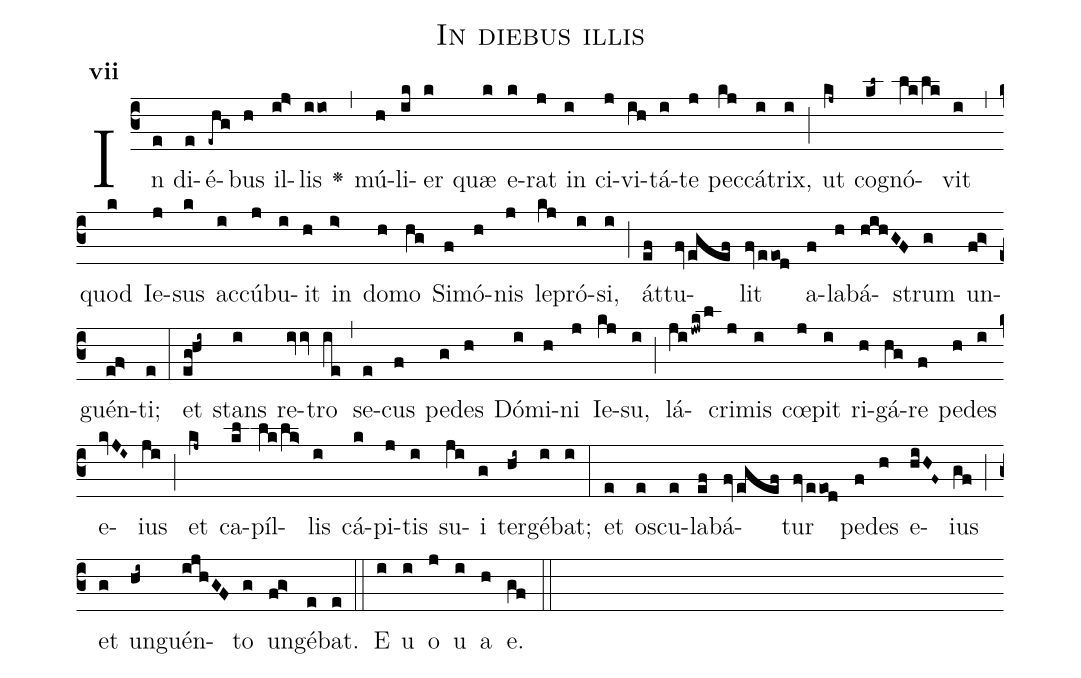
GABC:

name:In diebus illis;
office-part:Antiphona;
mode:7;
%%
initial-style: 1;
name: In diebus illis;
book: Antiphonae & Responsoria/Tomus IV, p. 138;
occasion: Dominica XI per Annum;
office-part: Laudes Ant Bc;
annotation: 7a;
centering-scheme: english;
font: OFLSortsMillGoudy;
height: 11;
width: 4.5;
%%
(c3)In(e) di(e)é(-ehg)bus(h) il(ij>)lis(iio) <v>\greheightstar</v>(,) mú(h)li(ik)er(k) quæ(k) e(k)rat(j) in(i) ci(j)vi(ih)tá(i)te(j) pec(kj)cá(i)trix,(i) (;) ut(kj~) co(kl~)gnó(lk/lk)vit(i) (,) quod(k) Ie(j)sus(k) ac(i)cú(j)bu(i)it(h) in(i>) do(h)mo(hg) Si(f)mó(h)nis(j) le(kj)pró(i)si,(i) (;) át(ef)tu(fv/egef)lit(fveeod) a(f)la(h)bá(hihGF)strum(g) un(fg>)guén(ef>)ti;(e) (:) et(eg!hi~) stans(i) re(ivv)tro(ie) (,) se(e)cus(f) pe(g)des(h) Dó(i)mi(h)ni(j) Ie(kj)su,(i) (;) lá(jijwkl)cri(j)mis(i) cœ(j)pit(i) ri(h)gá(hg)re(f) pe(h)des(i) e(kvJI~)ius(ji) (;) et(kj~) ca(kl)píl(lk/lk>)lis(i) cá(k)pi(j)tis(i) su(ji)i(g) ter(hi~)gé(i)bat;(i) (:) et(e) o(e)scu(e)la(ef)bá(fv/egef)tur(fveeod) pe(f)des(h) e(hiHF~)ius(gf) (;) et(g) un(hi~)guén(ijhGF)to(g) un(fg>)gé(e)bat.(e) (::) E(i) u(i) o(j) u(i) a(h) e.(gf) (::)
